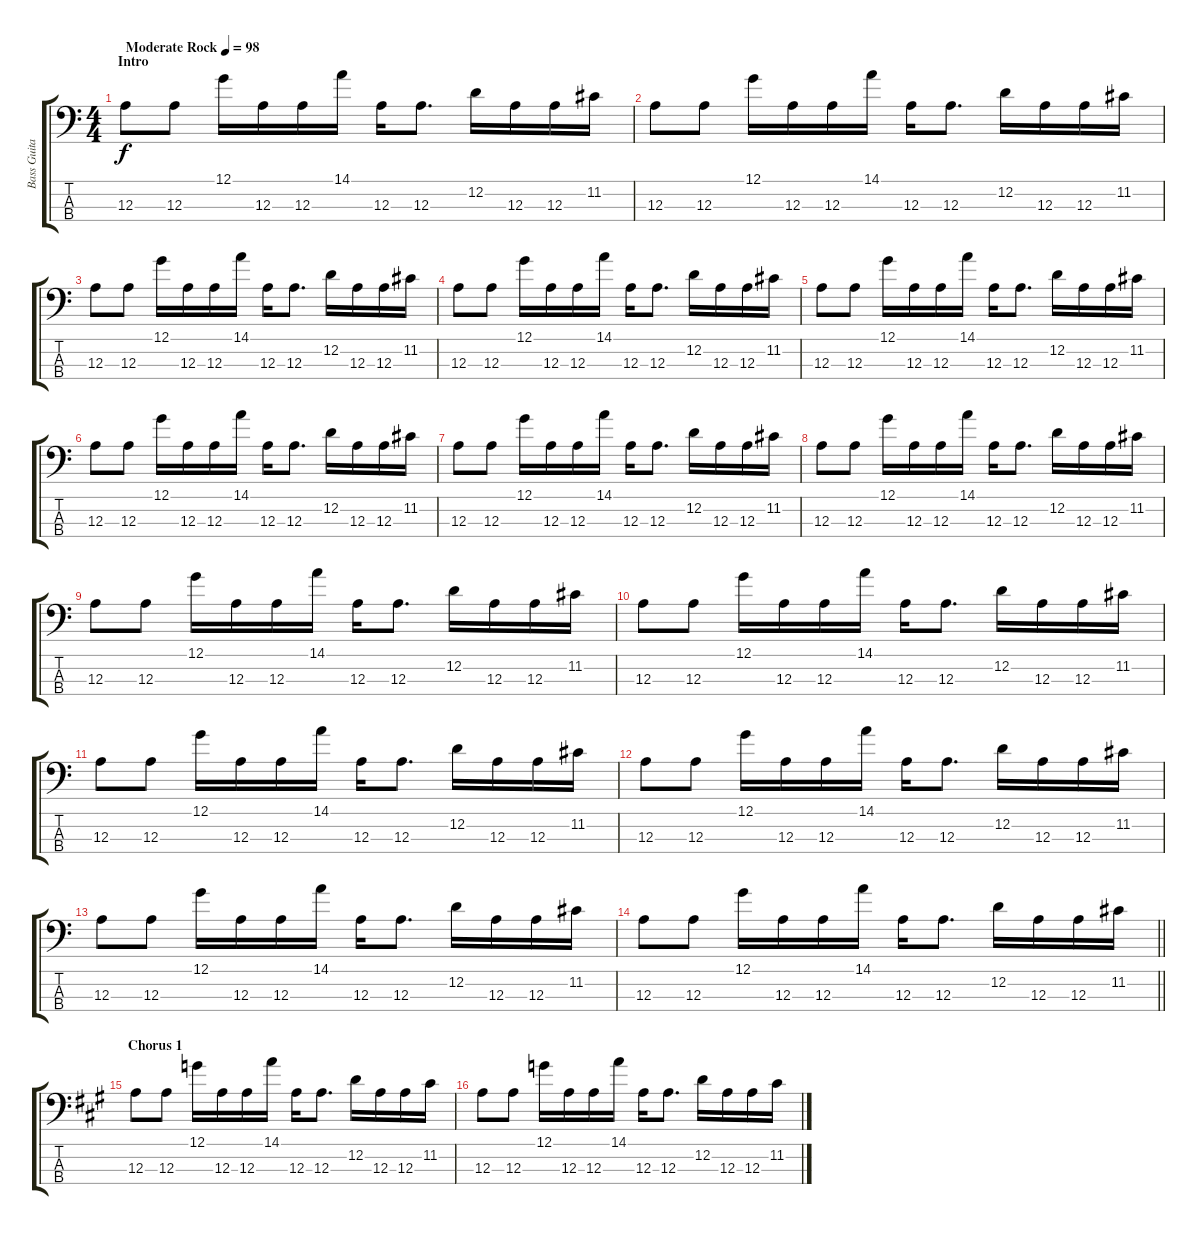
\track ("Bass Guitar -- Tom Hamilton" "Bass Guita") {instrument electricbassfinger}
\staff {score tabs}
\tuning (G2 D2 A1 E1) {hide}
\ts (4 4)
\section ("" "Intro")
\tempo (98 "Moderate Rock")
\clef f4
\ks c
12.3.8{dy f instrument electricbassfinger} 12.3.8 12.1.16 12.3.16 12.3.16 14.1.16 12.3.16 12.3.8{d} 12.2.16 12.3.16 12.3.16 11.2.16 |
12.3.8 12.3.8 12.1.16 12.3.16 12.3.16 14.1.16 12.3.16 12.3.8{d} 12.2.16 12.3.16 12.3.16 11.2.16 |
12.3.8 12.3.8 12.1.16 12.3.16 12.3.16 14.1.16 12.3.16 12.3.8{d} 12.2.16 12.3.16 12.3.16 11.2.16 |
12.3.8 12.3.8 12.1.16 12.3.16 12.3.16 14.1.16 12.3.16 12.3.8{d} 12.2.16 12.3.16 12.3.16 11.2.16 |
12.3.8 12.3.8 12.1.16 12.3.16 12.3.16 14.1.16 12.3.16 12.3.8{d} 12.2.16 12.3.16 12.3.16 11.2.16 |
12.3.8 12.3.8 12.1.16 12.3.16 12.3.16 14.1.16 12.3.16 12.3.8{d} 12.2.16 12.3.16 12.3.16 11.2.16 |
12.3.8 12.3.8 12.1.16 12.3.16 12.3.16 14.1.16 12.3.16 12.3.8{d} 12.2.16 12.3.16 12.3.16 11.2.16 |
12.3.8 12.3.8 12.1.16 12.3.16 12.3.16 14.1.16 12.3.16 12.3.8{d} 12.2.16 12.3.16 12.3.16 11.2.16 |
12.3.8 12.3.8 12.1.16 12.3.16 12.3.16 14.1.16 12.3.16 12.3.8{d} 12.2.16 12.3.16 12.3.16 11.2.16 |
12.3.8 12.3.8 12.1.16 12.3.16 12.3.16 14.1.16 12.3.16 12.3.8{d} 12.2.16 12.3.16 12.3.16 11.2.16 |
12.3.8 12.3.8 12.1.16 12.3.16 12.3.16 14.1.16 12.3.16 12.3.8{d} 12.2.16 12.3.16 12.3.16 11.2.16 |
12.3.8 12.3.8 12.1.16 12.3.16 12.3.16 14.1.16 12.3.16 12.3.8{d} 12.2.16 12.3.16 12.3.16 11.2.16 |
12.3.8 12.3.8 12.1.16 12.3.16 12.3.16 14.1.16 12.3.16 12.3.8{d} 12.2.16 12.3.16 12.3.16 11.2.16 |
\barLineRight lightlight
12.3.8 12.3.8 12.1.16 12.3.16 12.3.16 14.1.16 12.3.16 12.3.8{d} 12.2.16 12.3.16 12.3.16 11.2.16 |
\section ("" "Chorus 1")
\ks a
12.3.8 12.3.8 12.1.16 12.3.16 12.3.16 14.1.16 12.3.16 12.3.8{d} 12.2.16 12.3.16 12.3.16 11.2.16 |
12.3.8 12.3.8 12.1.16 12.3.16 12.3.16 14.1.16 12.3.16 12.3.8{d} 12.2.16 12.3.16 12.3.16 11.2.16
